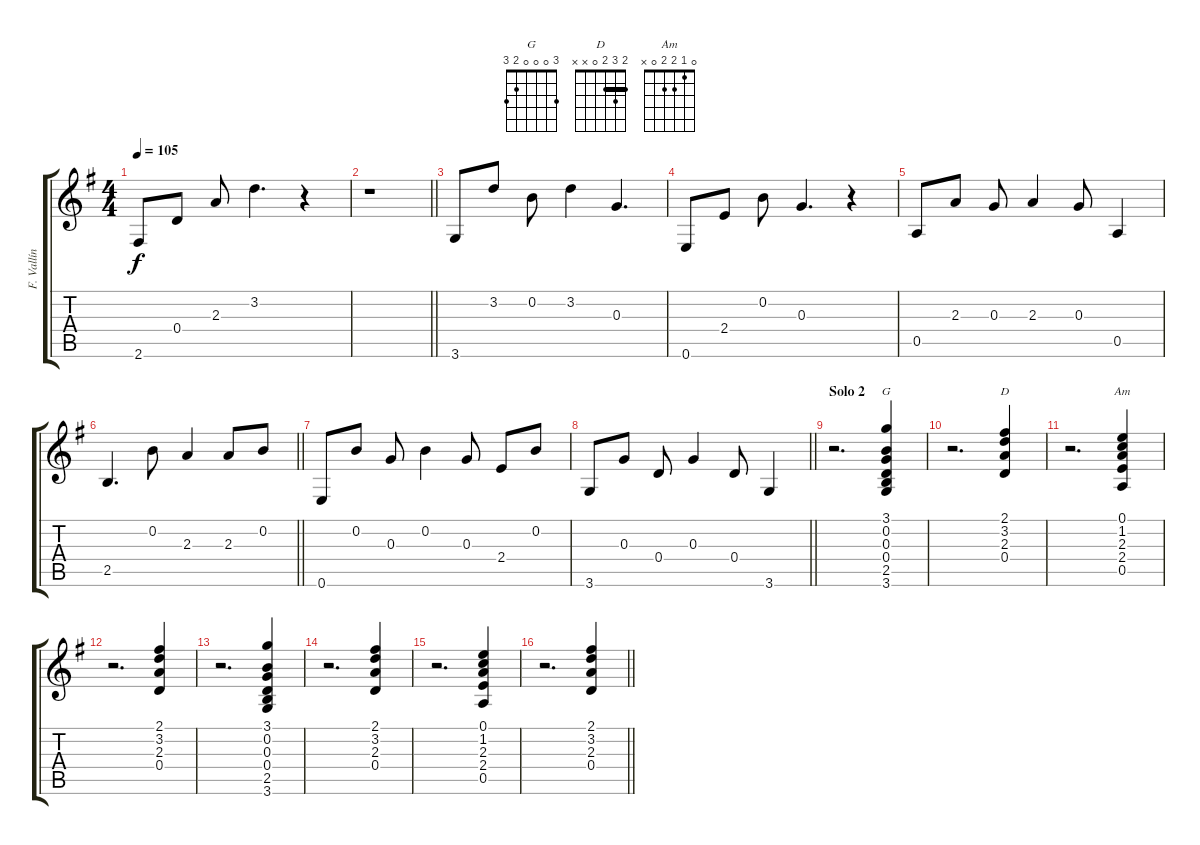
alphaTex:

\track ("F. Vallín (G. Eléctrica)" "F. Vallín ") {instrument electricguitarclean}
\staff {score tabs}
\tuning (E4 B3 G3 D3 A2 E2) {hide}
\chord ("G" 3 0 0 0 2 3)
\chord ("D" 2 3 2 0 x x) {barre 2}
\chord ("Am" 0 1 2 2 0 x)
\ts (4 4)
\tempo 105
\clef g2
\ks g
2.6.8{dy f} 0.4.8 2.3.8 3.2.4{d} r.4 |
\barLineRight lightlight
r.1 |
3.6.8 3.2.8 0.2.8 3.2.4 0.3.4{d} |
0.6.8 2.4.8 0.2.8 0.3.4{d} r.4 |
0.5.8 2.3.8 0.3.8 2.3.4 0.3.8 0.5.4 |
\barLineRight lightlight
2.5.4{d} 0.2.8 2.3.4 2.3.8 0.2.8 |
0.6.8 0.2.8 0.3.8 0.2.4 0.3.8 2.4.8 0.2.8 |
\barLineRight lightlight
3.6.8 0.3.8 0.4.8 0.3.4 0.4.8 3.6.4 |
\section ("" "Solo 2")
r.2{d} (3.1 0.2 0.3 0.4 2.5 3.6).4{ch "G"} |
r.2{d} (2.1 3.2 2.3 0.4).4{ch "D"} |
r.2{d} (0.1 1.2 2.3 2.4 0.5).4{ch "Am"} |
r.2{d} (2.1 3.2 2.3 0.4).4 |
r.2{d} (3.1 0.2 0.3 0.4 2.5 3.6).4 |
r.2{d} (2.1 3.2 2.3 0.4).4 |
r.2{d} (0.1 1.2 2.3 2.4 0.5).4 |
\barLineRight lightlight
r.2{d} (2.1 3.2 2.3 0.4).4
